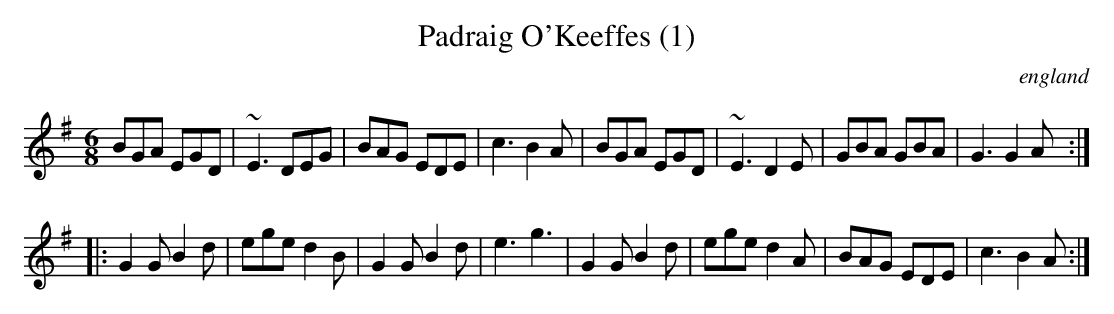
X:1
T:Padraig O'Keeffes (1)
O:england
M:6/8
K:G
BGA EGD | ~E3 DEG | BAG EDE | c3 B2A | BGA EGD | ~E3 D2E | GBA GBA | G3 G2A ::
G2G B2d | ege d2B | G2G B2d | e3 g3 | G2G B2d | ege d2A | BAG EDE | c3 B2A :|
